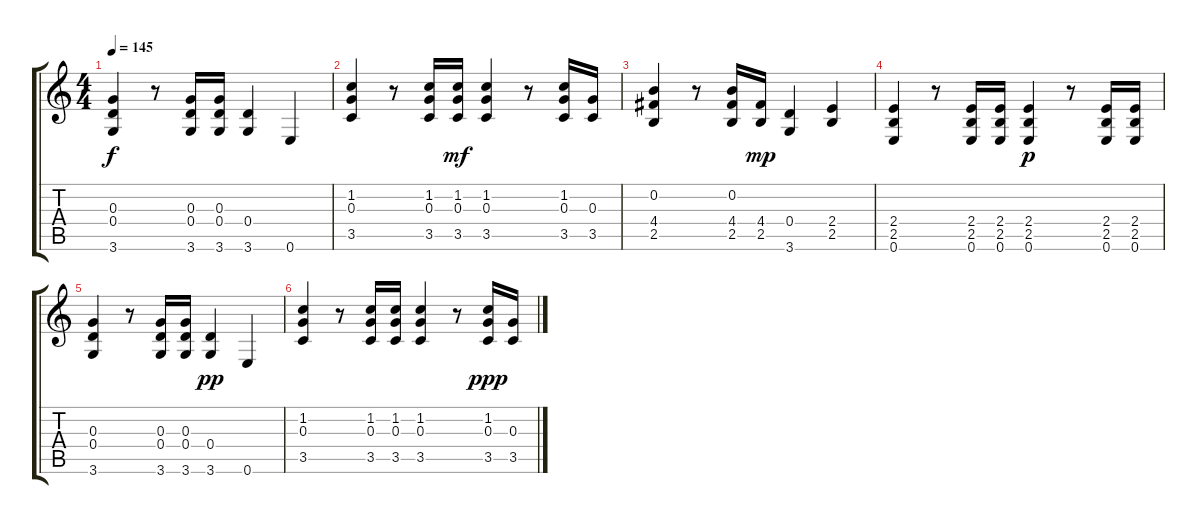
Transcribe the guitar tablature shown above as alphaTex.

\track "" {instrument distortionguitar}
\staff {score tabs}
\tuning (E4 B3 G3 D3 A2 E2) {hide}
\ts (4 4)
\tempo 145
\clef g2
\ks c
(0.3 0.4 3.6).4{dy f} r.8 (0.3 0.4 3.6).16 (0.3 0.4 3.6).16 (0.4 3.6).4 0.6.4 |
(1.2 0.3 3.5).4 r.8 (1.2 0.3 3.5).16 (1.2 0.3 3.5).16{dy mf} (1.2 0.3 3.5).4 r.8 (1.2 0.3 3.5).16 (0.3 3.5).16 |
(0.2 4.4 2.5).4 r.8 (0.2 4.4 2.5).16 (4.4 2.5).16{dy mp} (0.4 3.6).4 (2.4 2.5).4 |
(2.4 2.5 0.6).4 r.8 (2.4 2.5 0.6).16 (2.4 2.5 0.6).16 (2.4 2.5 0.6).4{dy p} r.8 (2.4 2.5 0.6).16 (2.4 2.5 0.6).16 |
(0.3 0.4 3.6).4 r.8 (0.3 0.4 3.6).16 (0.3 0.4 3.6).16 (0.4 3.6).4{dy pp} 0.6.4 |
(1.2 0.3 3.5).4 r.8 (1.2 0.3 3.5).16 (1.2 0.3 3.5).16 (1.2 0.3 3.5).4 r.8 (1.2 0.3 3.5).16{dy ppp} (0.3 3.5).16
